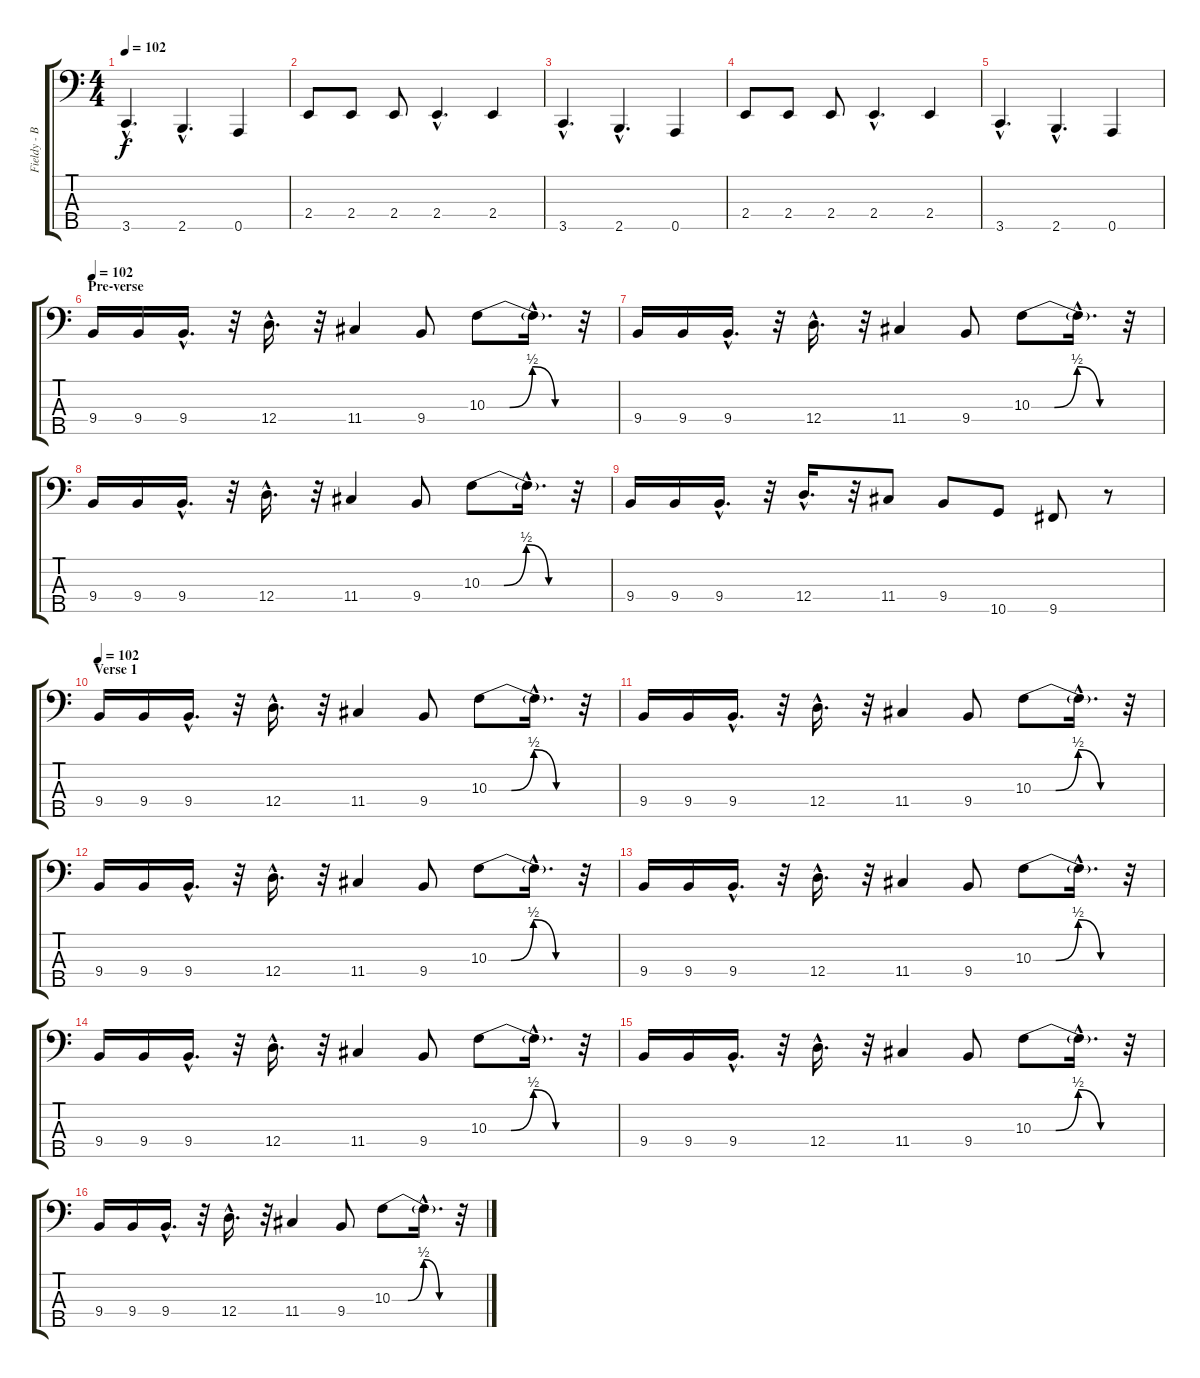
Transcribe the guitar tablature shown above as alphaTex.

\track ("Fieldy - Bass" "Fieldy - B") {instrument fretlessbass}
\staff {score tabs}
\tuning (F2 C2 G1 D1 A0) {hide}
\ts (4 4)
\tempo 102
\clef f4
\ks c
3.5{hac}.4{d dy f} 2.5{hac}.4{d} 0.5.4 |
2.4.8 2.4.8 2.4.8 2.4{hac}.4{d} 2.4.4 |
3.5{hac}.4{d} 2.5{hac}.4{d} 0.5.4 |
2.4.8 2.4.8 2.4.8 2.4{hac}.4{d} 2.4.4 |
3.5{hac}.4{d} 2.5{hac}.4{d} 0.5.4 |
\section ("" "Pre-verse")
\tempo 102
9.4.16{volume 16 balance 8 instrument fretlessbass} 9.4.16 9.4{hac}.16{d} r.32 12.4{hac}.16{d} r.32 11.4.4 9.4.8 10.3{be (custom 0 0 15 0 30 2 45 0 60 0)}.8 10.3{hac t}.16{d} r.32 |
9.4.16 9.4.16 9.4{hac}.16{d} r.32 12.4{hac}.16{d} r.32 11.4.4 9.4.8 10.3{be (custom 0 0 15 0 30 2 45 0 60 0)}.8 10.3{hac t}.16{d} r.32 |
9.4.16 9.4.16 9.4{hac}.16{d} r.32 12.4{hac}.16{d} r.32 11.4.4 9.4.8 10.3{be (custom 0 0 15 0 30 2 45 0 60 0)}.8 10.3{hac t}.16{d} r.32 |
9.4.16 9.4.16 9.4{hac}.16{d} r.32 12.4{hac}.16{d} r.32 11.4.8 9.4.8 10.5.8 9.5.8 r.8 |
\section ("" "Verse 1")
\tempo 102
9.4.16{volume 12 balance 8 instrument fretlessbass} 9.4.16 9.4{hac}.16{d} r.32 12.4{hac}.16{d} r.32 11.4.4 9.4.8 10.3{be (custom 0 0 15 0 30 2 45 0 60 0)}.8 10.3{hac t}.16{d} r.32 |
9.4.16 9.4.16 9.4{hac}.16{d} r.32 12.4{hac}.16{d} r.32 11.4.4 9.4.8 10.3{be (custom 0 0 15 0 30 2 45 0 60 0)}.8 10.3{hac t}.16{d} r.32 |
9.4.16 9.4.16 9.4{hac}.16{d} r.32 12.4{hac}.16{d} r.32 11.4.4 9.4.8 10.3{be (custom 0 0 15 0 30 2 45 0 60 0)}.8 10.3{hac t}.16{d} r.32 |
9.4.16 9.4.16 9.4{hac}.16{d} r.32 12.4{hac}.16{d} r.32 11.4.4 9.4.8 10.3{be (custom 0 0 15 0 30 2 45 0 60 0)}.8 10.3{hac t}.16{d} r.32 |
9.4.16 9.4.16 9.4{hac}.16{d} r.32 12.4{hac}.16{d} r.32 11.4.4 9.4.8 10.3{be (custom 0 0 15 0 30 2 45 0 60 0)}.8 10.3{hac t}.16{d} r.32 |
9.4.16 9.4.16 9.4{hac}.16{d} r.32 12.4{hac}.16{d} r.32 11.4.4 9.4.8 10.3{be (custom 0 0 15 0 30 2 45 0 60 0)}.8 10.3{hac t}.16{d} r.32 |
9.4.16 9.4.16 9.4{hac}.16{d} r.32 12.4{hac}.16{d} r.32 11.4.4 9.4.8 10.3{be (custom 0 0 15 0 30 2 45 0 60 0)}.8 10.3{hac t}.16{d} r.32
